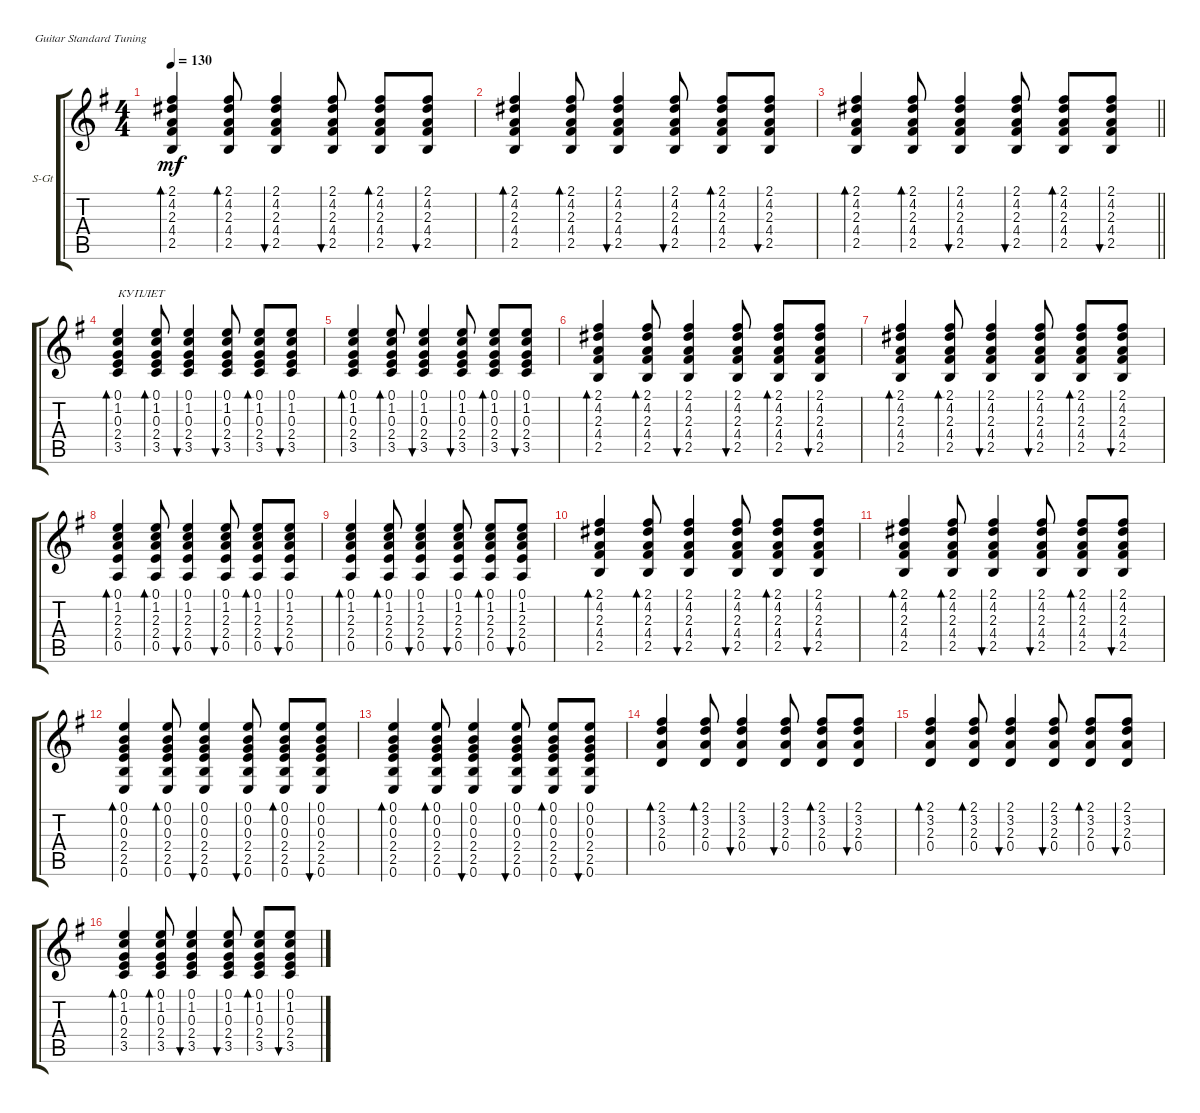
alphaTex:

\defaultSystemsLayout 4
\bracketExtendMode groupsimilarinstruments
\firstSystemTrackNameOrientation horizontal
\otherSystemsTrackNameOrientation horizontal
\track ("Steel Guitar" "S-Gt") {instrument acousticguitarsteel}
\staff {score tabs}
\tuning (E4 B3 G3 D3 A2 E2)
\ts (4 4)
\tempo 130
\clef g2
\ks eminor
(2.5 4.4 2.3 4.2 2.1).4{bd 30 dy mf instrument acousticguitarsteel} (2.5 4.4 2.3 4.2 2.1).8{bd 30} (2.5 4.4 2.3 4.2 2.1).4{bu 30} (2.5 4.4 2.3 4.2 2.1).8{bu 30} (2.5 4.4 2.3 4.2 2.1).8{bd 30} (2.5 4.4 2.3 4.2 2.1).8{bu 30} |
(2.5 4.4 2.3 4.2 2.1).4{bd 30} (2.5 4.4 2.3 4.2 2.1).8{bd 30} (2.5 4.4 2.3 4.2 2.1).4{bu 30} (2.5 4.4 2.3 4.2 2.1).8{bu 30} (2.5 4.4 2.3 4.2 2.1).8{bd 30} (2.5 4.4 2.3 4.2 2.1).8{bu 30} |
\barLineRight lightlight
(2.5 4.4 2.3 4.2 2.1).4{bd 30} (2.5 4.4 2.3 4.2 2.1).8{bd 30} (2.5 4.4 2.3 4.2 2.1).4{bu 30} (2.5 4.4 2.3 4.2 2.1).8{bu 30} (2.5 4.4 2.3 4.2 2.1).8{bd 30} (2.5 4.4 2.3 4.2 2.1).8{bu 30} |
(3.5 2.4 0.3 1.2 0.1).4{bd 30 txt "КУПЛЕТ"} (3.5 2.4 0.3 1.2 0.1).8{bd 30} (3.5 2.4 0.3 1.2 0.1).4{bu 30} (3.5 2.4 0.3 1.2 0.1).8{bu 30} (3.5 2.4 0.3 1.2 0.1).8{bd 30} (3.5 2.4 0.3 1.2 0.1).8{bu 30} |
(3.5 2.4 0.3 1.2 0.1).4{bd 30} (3.5 2.4 0.3 1.2 0.1).8{bd 30} (3.5 2.4 0.3 1.2 0.1).4{bu 30} (3.5 2.4 0.3 1.2 0.1).8{bu 30} (3.5 2.4 0.3 1.2 0.1).8{bd 30} (3.5 2.4 0.3 1.2 0.1).8{bu 30} |
(2.5 4.4 2.3 4.2 2.1).4{bd 30} (2.5 4.4 2.3 4.2 2.1).8{bd 30} (2.5 4.4 2.3 4.2 2.1).4{bu 30} (2.5 4.4 2.3 4.2 2.1).8{bu 30} (2.5 4.4 2.3 4.2 2.1).8{bd 30} (2.5 4.4 2.3 4.2 2.1).8{bu 30} |
(2.5 4.4 2.3 4.2 2.1).4{bd 30} (2.5 4.4 2.3 4.2 2.1).8{bd 30} (2.5 4.4 2.3 4.2 2.1).4{bu 30} (2.5 4.4 2.3 4.2 2.1).8{bu 30} (2.5 4.4 2.3 4.2 2.1).8{bd 30} (2.5 4.4 2.3 4.2 2.1).8{bu 30} |
(0.5 2.4 2.3 1.2 0.1).4{bd 30} (0.5 2.4 2.3 1.2 0.1).8{bd 30} (0.5 2.4 2.3 1.2 0.1).4{bu 30} (0.5 2.4 2.3 1.2 0.1).8{bu 30} (0.5 2.4 2.3 1.2 0.1).8{bd 30} (0.5 2.4 2.3 1.2 0.1).8{bu 30} |
(0.5 2.4 2.3 1.2 0.1).4{bd 30} (0.5 2.4 2.3 1.2 0.1).8{bd 30} (0.5 2.4 2.3 1.2 0.1).4{bu 30} (0.5 2.4 2.3 1.2 0.1).8{bu 30} (0.5 2.4 2.3 1.2 0.1).8{bd 30} (0.5 2.4 2.3 1.2 0.1).8{bu 30} |
(2.5 4.4 2.3 4.2 2.1).4{bd 30} (2.5 4.4 2.3 4.2 2.1).8{bd 30} (2.5 4.4 2.3 4.2 2.1).4{bu 30} (2.5 4.4 2.3 4.2 2.1).8{bu 30} (2.5 4.4 2.3 4.2 2.1).8{bd 30} (2.5 4.4 2.3 4.2 2.1).8{bu 30} |
(2.5 4.4 2.3 4.2 2.1).4{bd 30} (2.5 4.4 2.3 4.2 2.1).8{bd 30} (2.5 4.4 2.3 4.2 2.1).4{bu 30} (2.5 4.4 2.3 4.2 2.1).8{bu 30} (2.5 4.4 2.3 4.2 2.1).8{bd 30} (2.5 4.4 2.3 4.2 2.1).8{bu 30} |
(2.5 2.4 0.3 0.2 0.1 0.6).4{bd 30} (2.5 2.4 0.3 0.2 0.1 0.6).8{bd 30} (2.5 2.4 0.3 0.2 0.1 0.6).4{bu 30} (2.5 2.4 0.3 0.2 0.1 0.6).8{bu 30} (2.5 2.4 0.3 0.2 0.1 0.6).8{bd 30} (2.5 2.4 0.3 0.2 0.1 0.6).8{bu 30} |
(2.5 2.4 0.3 0.2 0.1 0.6).4{bd 30} (2.5 2.4 0.3 0.2 0.1 0.6).8{bd 30} (2.5 2.4 0.3 0.2 0.1 0.6).4{bu 30} (2.5 2.4 0.3 0.2 0.1 0.6).8{bu 30} (2.5 2.4 0.3 0.2 0.1 0.6).8{bd 30} (2.5 2.4 0.3 0.2 0.1 0.6).8{bu 30} |
(0.4 2.3 3.2 2.1).4{bd 30} (0.4 2.3 3.2 2.1).8{bd 30} (0.4 2.3 3.2 2.1).4{bu 30} (0.4 2.3 3.2 2.1).8{bu 30} (0.4 2.3 3.2 2.1).8{bd 30} (0.4 2.3 3.2 2.1).8{bu 30} |
(0.4 2.3 3.2 2.1).4{bd 30} (0.4 2.3 3.2 2.1).8{bd 30} (0.4 2.3 3.2 2.1).4{bu 30} (0.4 2.3 3.2 2.1).8{bu 30} (0.4 2.3 3.2 2.1).8{bd 30} (0.4 2.3 3.2 2.1).8{bu 30} |
(3.5 2.4 0.3 1.2 0.1).4{bd 30} (3.5 2.4 0.3 1.2 0.1).8{bd 30} (3.5 2.4 0.3 1.2 0.1).4{bu 30} (3.5 2.4 0.3 1.2 0.1).8{bu 30} (3.5 2.4 0.3 1.2 0.1).8{bd 30} (3.5 2.4 0.3 1.2 0.1).8{bu 30}
